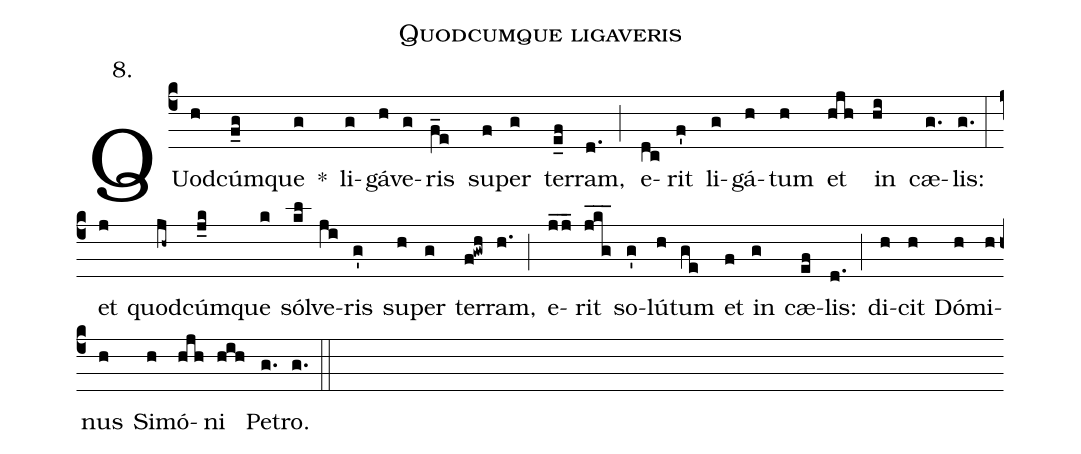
name:Quodcumque ligaveris;
office-part:Antiphona;
mode:8;
annotation: 8.;
%%
(c4) QUod(h)cúm(f_g)que(g) *() li(g)gá(h)ve(g)ris(f_e) su(f)per(g) ter(e_f)ram,(d.) (;) e(dc)rit(f') li(g)gá(h)tum(h) et(hjh) in(hi) cæ(g.)lis:(g.) (:) et(j) quod(jh~)cúm(j_k)que(k) sól(kl)ve(ji)ris(g') su(h)per(g) ter(f!gwh)ram,(h.) (;) e(j_/j_)rit(jkg___) so(g')lú(h)tum(ge) et(f) in(g) cæ(ef)lis:(d.) (;) di(h)cit(h) Dó(h)mi(h)nus(h) Si(h)mó(hjh)ni(hih) Pe(g.)tro.(g.) (::)
